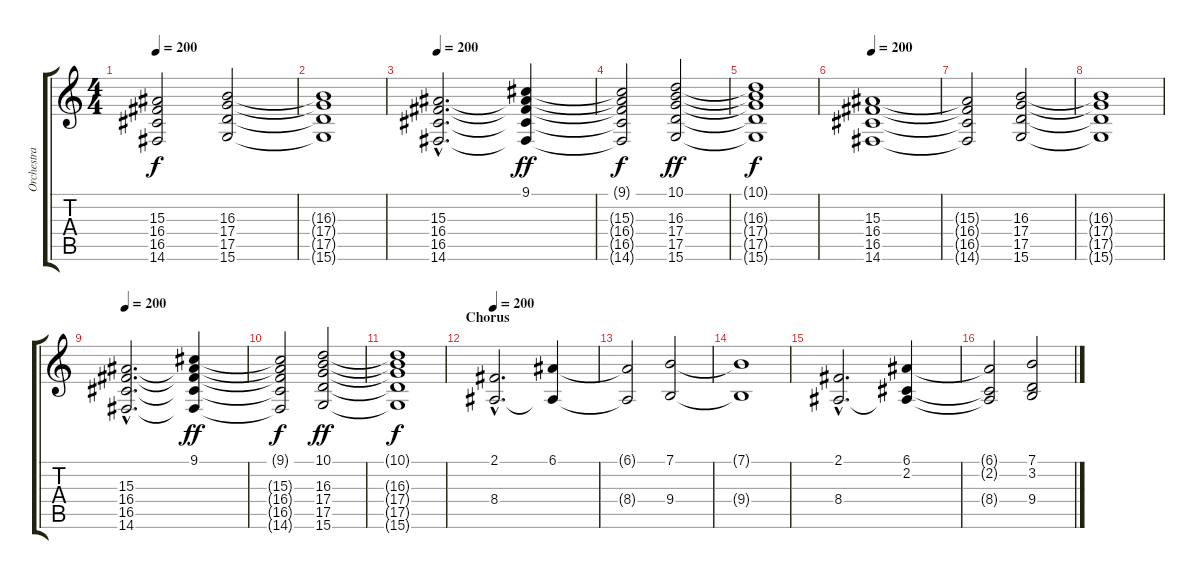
\track ("Orchestra" "Orchestra") {instrument choiraahs}
\staff {score tabs}
\tuning (E4 B3 G3 D3 A2 E2) {hide}
\ts (4 4)
\tempo 200
\clef g2
\ks c
(15.3{t} 16.4{t} 16.5{t} 14.6{t}).2{dy f} (16.3 17.4 17.5 15.6).2 |
(16.3{t} 17.4{t} 17.5{t} 15.6{t}).1 |
\tempo 200
(15.3{hac} 16.4{hac} 16.5{hac} 14.6{hac}).2{d} (9.1 15.3{t} 16.4{t} 16.5{t} 14.6{t}).4{dy ff} |
(9.1{t} 15.3{t} 16.4{t} 16.5{t} 14.6{t}).2{dy f} (10.1 16.3 17.4 17.5 15.6).2{dy ff} |
(10.1{t} 16.3{t} 17.4{t} 17.5{t} 15.6{t}).1{dy f} |
\tempo 200
(15.3 16.4 16.5 14.6).1 |
(15.3{t} 16.4{t} 16.5{t} 14.6{t}).2 (16.3 17.4 17.5 15.6).2 |
(16.3{t} 17.4{t} 17.5{t} 15.6{t}).1 |
\tempo 200
(15.3{hac} 16.4{hac} 16.5{hac} 14.6{hac}).2{d} (9.1 15.3{t} 16.4{t} 16.5{t} 14.6{t}).4{dy ff} |
(9.1{t} 15.3{t} 16.4{t} 16.5{t} 14.6{t}).2{dy f} (10.1 16.3 17.4 17.5 15.6).2{dy ff} |
(10.1{t} 16.3{t} 17.4{t} 17.5{t} 15.6{t}).1{dy f} |
\section ("" "Chorus")
\tempo 200
(2.1{hac} 8.4{hac}).2{d volume 9} (6.1 8.4{t}).4 |
(6.1{t} 8.4{t}).2 (7.1 9.4).2 |
(7.1{t} 9.4{t}).1 |
(2.1{hac} 8.4{hac}).2{d} (6.1 2.2 8.4{t}).4 |
(6.1{t} 2.2{t} 8.4{t}).2 (7.1 3.2 9.4).2
